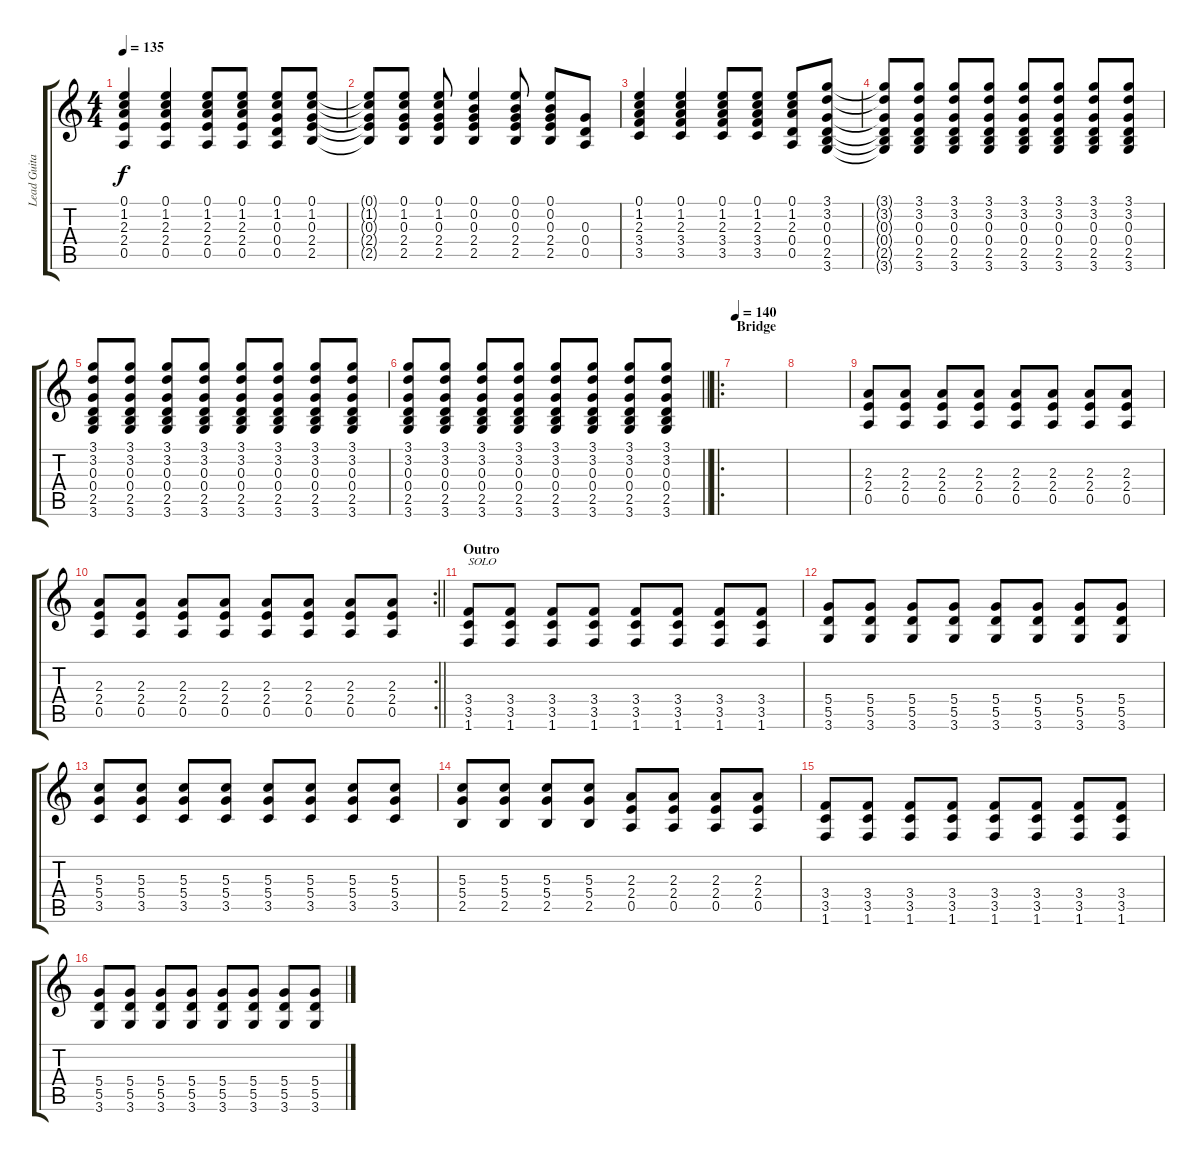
\track ("Lead Guitar" "Lead Guita") {instrument acousticguitarnylon}
\staff {score tabs}
\tuning (E4 B3 G3 D3 A2 E2) {hide}
\ts (4 4)
\tempo 135
\clef g2
\ks c
(0.1 1.2 2.3 2.4 0.5).4{dy f} (0.1 1.2 2.3 2.4 0.5).4 (0.1 1.2 2.3 2.4 0.5).8 (0.1 1.2 2.3 2.4 0.5).8 (0.1 1.2 0.3 0.4 0.5).8 (0.1 1.2 0.3 2.4 2.5).8 |
(0.1{t} 1.2{t} 0.3{t} 2.4{t} 2.5{t}).8 (0.1 1.2 0.3 2.4 2.5).8 (0.1 1.2 0.3 2.4 2.5).8 (0.1 0.2 0.3 2.4 2.5).4 (0.1 0.2 0.3 2.4 2.5).8 (0.1 0.2 0.3 2.4 2.5).8 (0.3 0.4 0.5).8 |
(0.1 1.2 2.3 3.4 3.5).4 (0.1 1.2 2.3 3.4 3.5).4 (0.1 1.2 2.3 3.4 3.5).8 (0.1 1.2 2.3 3.4 3.5).8 (0.1 1.2 2.3 0.4 0.5).8 (3.1 3.2 0.3 0.4 2.5 3.6).8 |
(3.1{t} 3.2{t} 0.3{t} 0.4{t} 2.5{t} 3.6{t}).8 (3.1 3.2 0.3 0.4 2.5 3.6).8 (3.1 3.2 0.3 0.4 2.5 3.6).8 (3.1 3.2 0.3 0.4 2.5 3.6).8 (3.1 3.2 0.3 0.4 2.5 3.6).8 (3.1 3.2 0.3 0.4 2.5 3.6).8 (3.1 3.2 0.3 0.4 2.5 3.6).8 (3.1 3.2 0.3 0.4 2.5 3.6).8 |
(3.1 3.2 0.3 0.4 2.5 3.6).8 (3.1 3.2 0.3 0.4 2.5 3.6).8 (3.1 3.2 0.3 0.4 2.5 3.6).8 (3.1 3.2 0.3 0.4 2.5 3.6).8 (3.1 3.2 0.3 0.4 2.5 3.6).8 (3.1 3.2 0.3 0.4 2.5 3.6).8 (3.1 3.2 0.3 0.4 2.5 3.6).8 (3.1 3.2 0.3 0.4 2.5 3.6).8 |
\barLineRight lightlight
(3.1 3.2 0.3 0.4 2.5 3.6).8 (3.1 3.2 0.3 0.4 2.5 3.6).8 (3.1 3.2 0.3 0.4 2.5 3.6).8 (3.1 3.2 0.3 0.4 2.5 3.6).8 (3.1 3.2 0.3 0.4 2.5 3.6).8 (3.1 3.2 0.3 0.4 2.5 3.6).8 (3.1 3.2 0.3 0.4 2.5 3.6).8 (3.1 3.2 0.3 0.4 2.5 3.6).8 |
\ro
\section ("" "Bridge")
\tempo 140
|
|
(2.3 2.4 0.5).8{instrument distortionguitar} (2.3 2.4 0.5).8 (2.3 2.4 0.5).8 (2.3 2.4 0.5).8 (2.3 2.4 0.5).8 (2.3 2.4 0.5).8 (2.3 2.4 0.5).8 (2.3 2.4 0.5).8 |
\rc 2
\barLineRight lightlight
(2.3 2.4 0.5).8 (2.3 2.4 0.5).8 (2.3 2.4 0.5).8 (2.3 2.4 0.5).8 (2.3 2.4 0.5).8 (2.3 2.4 0.5).8 (2.3 2.4 0.5).8 (2.3 2.4 0.5).8 |
\section ("" "Outro")
(3.4 3.5 1.6).8{txt "SOLO"} (3.4 3.5 1.6).8 (3.4 3.5 1.6).8 (3.4 3.5 1.6).8 (3.4 3.5 1.6).8 (3.4 3.5 1.6).8 (3.4 3.5 1.6).8 (3.4 3.5 1.6).8 |
(5.4 5.5 3.6).8 (5.4 5.5 3.6).8 (5.4 5.5 3.6).8 (5.4 5.5 3.6).8 (5.4 5.5 3.6).8 (5.4 5.5 3.6).8 (5.4 5.5 3.6).8 (5.4 5.5 3.6).8 |
(5.3 5.4 3.5).8 (5.3 5.4 3.5).8 (5.3 5.4 3.5).8 (5.3 5.4 3.5).8 (5.3 5.4 3.5).8 (5.3 5.4 3.5).8 (5.3 5.4 3.5).8 (5.3 5.4 3.5).8 |
(5.3 5.4 2.5).8 (5.3 5.4 2.5).8 (5.3 5.4 2.5).8 (5.3 5.4 2.5).8 (2.3 2.4 0.5).8 (2.3 2.4 0.5).8 (2.3 2.4 0.5).8 (2.3 2.4 0.5).8 |
(3.4 3.5 1.6).8 (3.4 3.5 1.6).8 (3.4 3.5 1.6).8 (3.4 3.5 1.6).8 (3.4 3.5 1.6).8 (3.4 3.5 1.6).8 (3.4 3.5 1.6).8 (3.4 3.5 1.6).8 |
(5.4 5.5 3.6).8 (5.4 5.5 3.6).8 (5.4 5.5 3.6).8 (5.4 5.5 3.6).8 (5.4 5.5 3.6).8 (5.4 5.5 3.6).8 (5.4 5.5 3.6).8 (5.4 5.5 3.6).8
